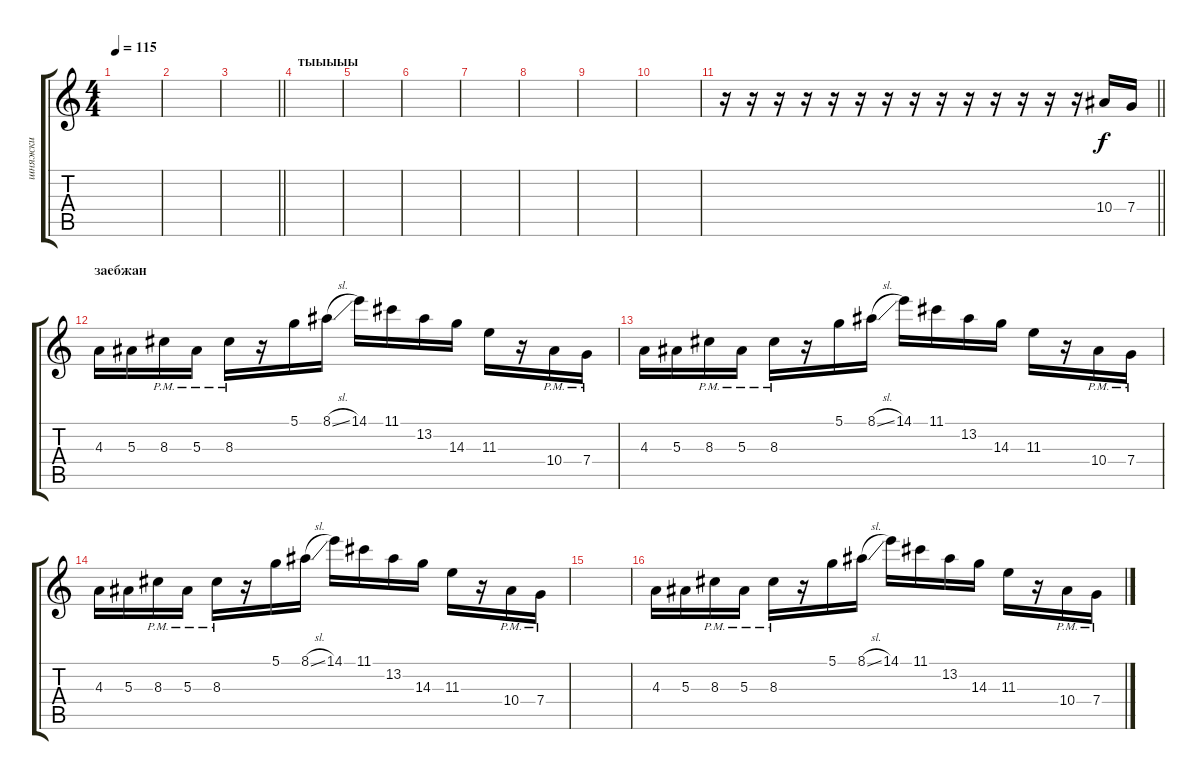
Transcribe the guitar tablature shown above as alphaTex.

\track ("шняжки" "шняжки") {instrument distortionguitar}
\staff {score tabs}
\tuning (D4 A3 F3 C3 G2 C2) {hide}
\ts (4 4)
\tempo 115
\clef g2
\ks c
|
|
\barLineRight lightlight
|
\section ("" "тыыыыы")
|
|
|
|
|
|
|
\barLineRight lightlight
r.16 r.16 r.16 r.16 r.16 r.16 r.16 r.16 r.16 r.16 r.16 r.16 r.16 r.16 10.4.16 7.4.16 |
\section ("" "заебжан")
4.3.16 5.3.16 8.3{pm}.16 5.3{pm}.16 8.3{pm}.16 r.16 5.1.16 8.1{sl}.16 14.1.16 11.1.16 13.2.16 14.3.16 11.3.16 r.16 10.4{pm}.16 7.4{pm}.16 |
4.3.16 5.3.16 8.3{pm}.16 5.3{pm}.16 8.3{pm}.16 r.16 5.1.16 8.1{sl}.16 14.1.16 11.1.16 13.2.16 14.3.16 11.3.16 r.16 10.4{pm}.16 7.4{pm}.16 |
4.3.16 5.3.16 8.3{pm}.16 5.3{pm}.16 8.3{pm}.16 r.16 5.1.16 8.1{sl}.16 14.1.16 11.1.16 13.2.16 14.3.16 11.3.16 r.16 10.4{pm}.16 7.4{pm}.16 |
|
4.3.16 5.3.16 8.3{pm}.16 5.3{pm}.16 8.3{pm}.16 r.16 5.1.16 8.1{sl}.16 14.1.16 11.1.16 13.2.16 14.3.16 11.3.16 r.16 10.4{pm}.16 7.4{pm}.16
